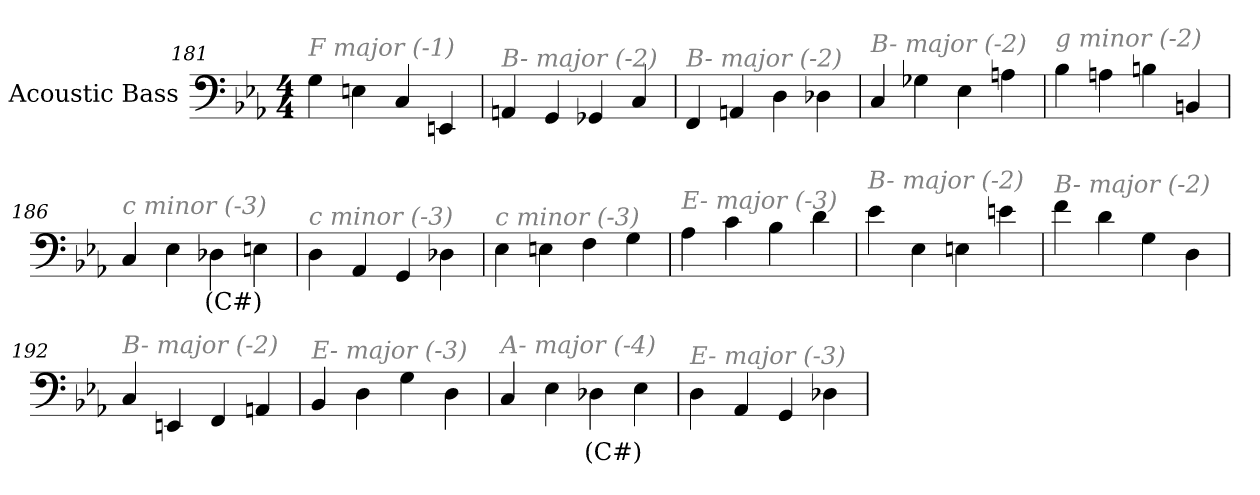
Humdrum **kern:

**kern	**text
*part1	*part1
*staff1	*staff1
*I"Acoustic Bass	*
*clefF4	*
*ITrd7c12	*
*k[b-e-a-]	*
*E-:	*
*M4/4	*
=181	=181
!LO:TX:i:color=#808080:t=F major (-1)	!
4GG	.
4EEn	.
4CC	.
4EEEn	.
=182	=182
!LO:TX:i:color=#808080:t=B- major (-2)	!
4AAAn	.
4GGG	.
4GGG-X	.
4CC	.
=183	=183
!LO:TX:i:color=#808080:t=B- major (-2)	!
4FFF	.
4AAAn	.
4DD	.
4DD-X	.
=184	=184
!LO:TX:i:color=#808080:t=B- major (-2)	!
4CC	.
4GG-X	.
4EE-	.
4AAn	.
=185	=185
!LO:TX:i:color=#808080:t=g minor (-2)	!
4BB-	.
4AAn	.
4BBn	.
4BBBn	.
=186	=186
!LO:TX:i:color=#808080:t=c minor (-3)	!
4CC	.
4EE-	.
4DD-Xi	(C#)
4EEn	.
=187	=187
!LO:TX:i:color=#808080:t=c minor (-3)	!
4DD	.
4AAA-	.
4GGG	.
4DD-X	.
=188	=188
!LO:TX:i:color=#808080:t=c minor (-3)	!
4EE-	.
4EEn	.
4FF	.
4GG	.
=189	=189
!LO:TX:i:color=#808080:t=E- major (-3)	!
4AA-	.
4C	.
4BB-	.
4D	.
=190	=190
!LO:TX:i:color=#808080:t=B- major (-2)	!
4E-	.
4EE-	.
4EEn	.
4En	.
=191	=191
!LO:TX:i:color=#808080:t=B- major (-2)	!
4F	.
4D	.
4GG	.
4DD	.
=192	=192
!LO:TX:i:color=#808080:t=B- major (-2)	!
4CC	.
4EEEn	.
4FFF	.
4AAAn	.
=193	=193
!LO:TX:i:color=#808080:t=E- major (-3)	!
4BBB-	.
4DD	.
4GG	.
4DD	.
=194	=194
!LO:TX:i:color=#808080:t=A- major (-4)	!
4CC	.
4EE-	.
4DD-Xi	(C#)
4EE-	.
=195	=195
!LO:TX:i:color=#808080:t=E- major (-3)	!
4DD	.
4AAA-	.
4GGG	.
4DD-X	.
=	=
*-	*-
